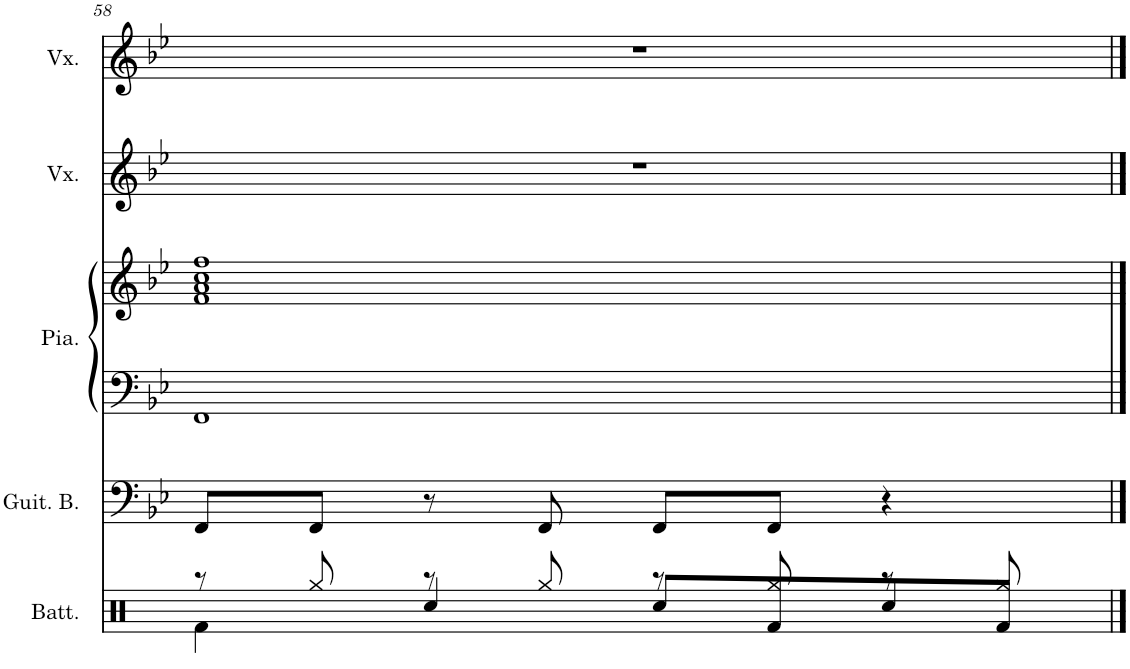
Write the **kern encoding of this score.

**kern	**kern	**kern	**kern	**kern	**kern
*part5	*part4	*part3	*part3	*part2	*part1
*staff6	*staff5	*staff4	*staff3	*staff2	*staff1
*I"Batterie	*I"Guitare basse	*I"Piano	*	*I"Voix	*I"Voix
*I'Batt.	*I'Guit. B.	*I'Pia.	*	*I'Vx.	*I'Vx.
!!LO:PB:g=z
*clefX	*clefF4	*clefF4	*clefG2	*clefG2	*clefG2
*	*Trd7c12	*	*	*	*
*k[]	*k[b-e-]	*k[b-e-]	*k[b-e-]	*k[b-e-]	*k[b-e-]
*M4/4	*M4/4	*M4/4	*M4/4	*M4/4	*M4/4
=58	=58	=58	=58	=58	=58
*^	*	*	*	*	*
8r	4Rf\	8FF/L	1FF	1f 1a 1cc 1ff	1r	1r
8Rgg/	.	8FF/J	.	.	.	.
8r	4Rcc/	8r	.	.	.	.
8Rgg/	.	8FF/	.	.	.	.
8r	8Rcc/L	8FF/L	.	.	.	.
8Rgg/	8Rf/	8FF/J	.	.	.	.
8r	8Rcc/	4r	.	.	.	.
8Rgg/	8Rf/J	.	.	.	.	.
*v	*v	*	*	*	*	*
==	==	==	==	==	==
*-	*-	*-	*-	*-	*-
